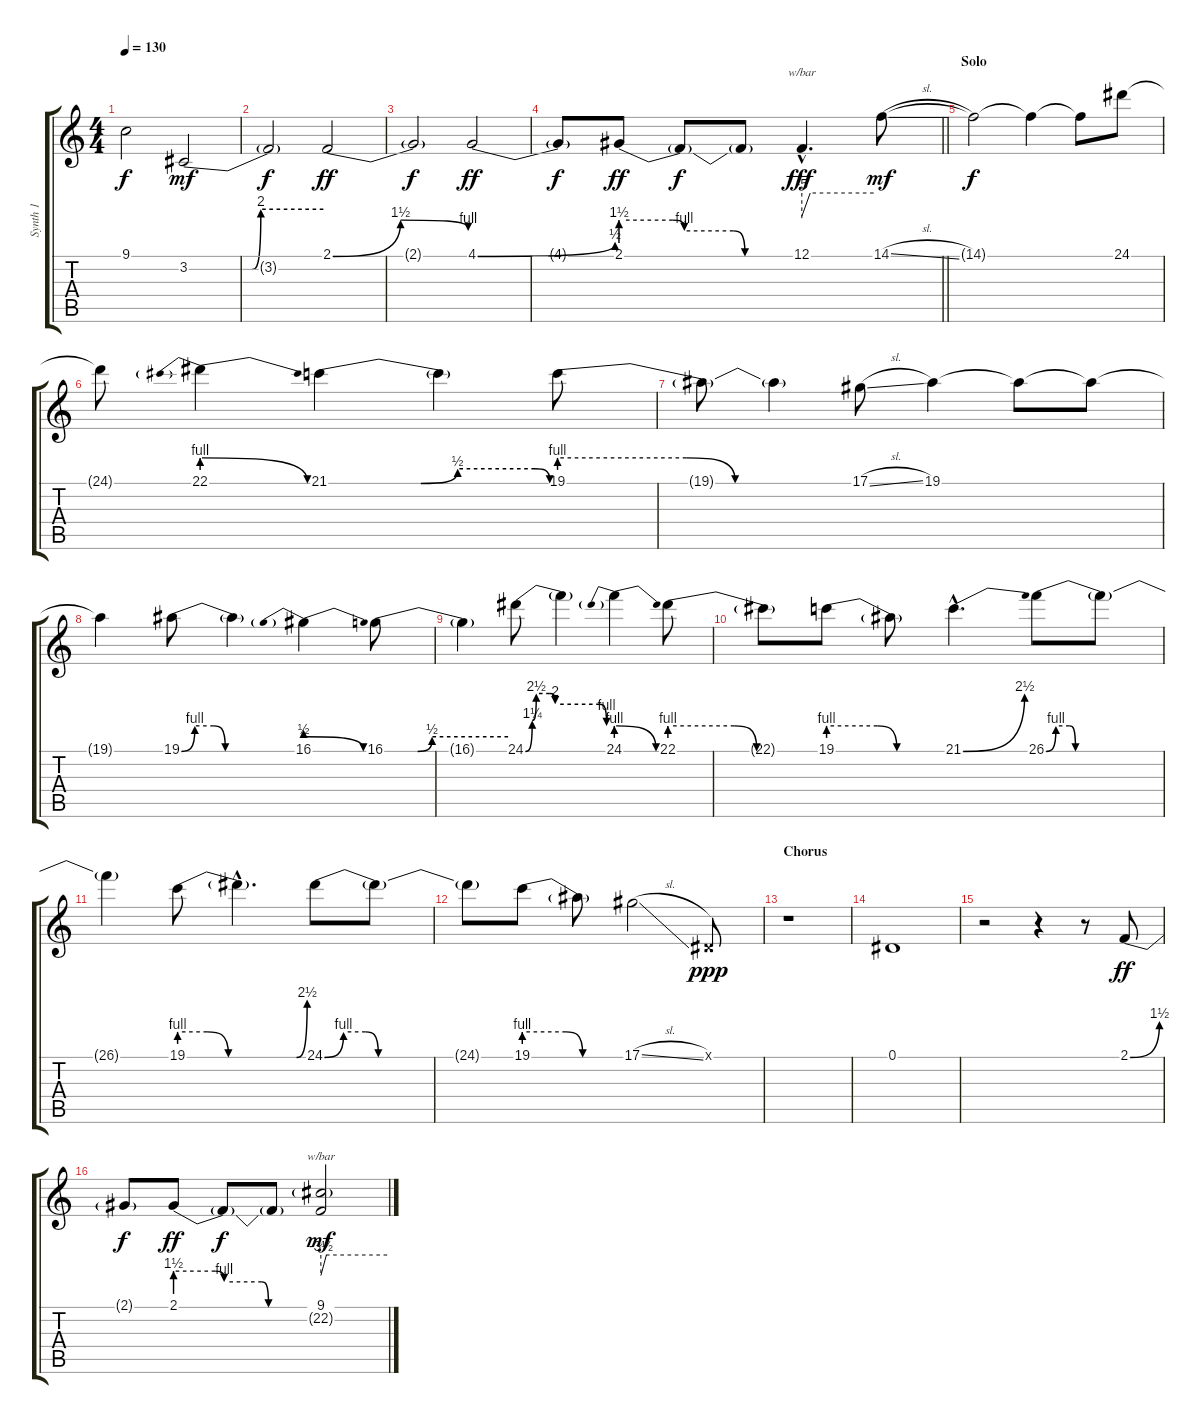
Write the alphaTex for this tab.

\track ("Synth 1" "Synth 1") {instrument lead2sawtooth}
\staff {score tabs}
\tuning (Eb4 Bb3 Gb3 Db3 Ab2 Eb2) {hide}
\ts (4 4)
\tempo 130
\clef g2
\ks c
9.1{t}.2{dy f} 3.2{be (custom 0 0 28 0 32 8 60 8)}.2{dy mf} |
3.2{t}.2{dy f} 2.1{be (bendrelease 0 0 3 6 55 6 60 4)}.2{dy ff} |
2.1{t}.2{dy f} 4.1{be (bend 0 0 60 2)}.2{dy ff} |
\barLineRight lightlight
4.1{t}.8{dy f} 2.1{be (custom 0 6 18 6 22 4 39 4 43 0 60 0)}.8{dy ff} 2.1{t}.8{dy f} 2.1{t}.8 12.1{hac}.4{d tbe (custom default 0 -20 7 0 60 0) dy fff} 14.1{sl}.8{dy mf volume 14} |
\section ("" "Solo")
14.1{t}.2{dy f} 14.1{t}.4 14.1{t}.8 24.1.8 |
24.1{t}.8 22.1{be (prebendrelease 0 4 60 0)}.4 21.1{be (custom 0 0 25 0 35 2 56 2 60 0)}.4 21.1{t}.4 19.1{be (custom 0 4 26 4 36 0 60 0)}.8 |
19.1{t}.8 19.1{t}.4 17.1{sl}.8 19.1.4 19.1{t}.8 19.1{t}.8 |
19.1{t}.4 19.1{be (custom 0 0 7 4 17 4 23 0 60 0)}.8 19.1{t}.4 16.1{be (prebendrelease 0 2 60 0)}.4 16.1{be (custom 0 0 16 0 23 2 60 2)}.8 |
16.1{t}.4 24.1{be (custom 0 0 5 5 8 10 18 10 22 8 55 8 60 4)}.8 24.1{t}.4 24.1{be (prebendrelease 0 4 60 0)}.4 22.1{be (custom 0 4 26 4 35 0 60 0)}.8 |
22.1{t}.8 19.1{be (custom 0 4 25 4 35 0 60 0)}.8 19.1{t}.8 21.1{be (bend 0 0 60 10) hac}.4{d} 26.1{be (custom 0 0 5 4 12 4 15 0 60 0)}.8 26.1{t}.8 |
26.1{t}.4 19.1{be (custom 0 4 13 4 23 0 55 0 60 10)}.8 19.1{hac t}.4{d} 24.1{be (custom 0 0 6 4 13 4 17 0 60 0)}.8 24.1{t}.8 |
24.1{t}.8 19.1{be (custom 0 4 25 4 35 0 60 0)}.8 19.1{t}.8 17.1{sl}.2 0.1{x}.8{dy ppp} |
\section ("" "Chorus")
r.1{volume 10} |
0.1.1 |
r.2 r.4 r.8 2.1{be (bend 0 0 60 6)}.8{dy ff} |
2.1{t}.8{dy f} 2.1{be (custom 0 6 18 6 22 4 39 4 42 0 60 0)}.8{dy ff} 2.1{t}.8{dy f} 2.1{t}.8 (9.1 22.2{g}).2{tbe (custom default 0 -14 5 0 60 0) dy mf}
